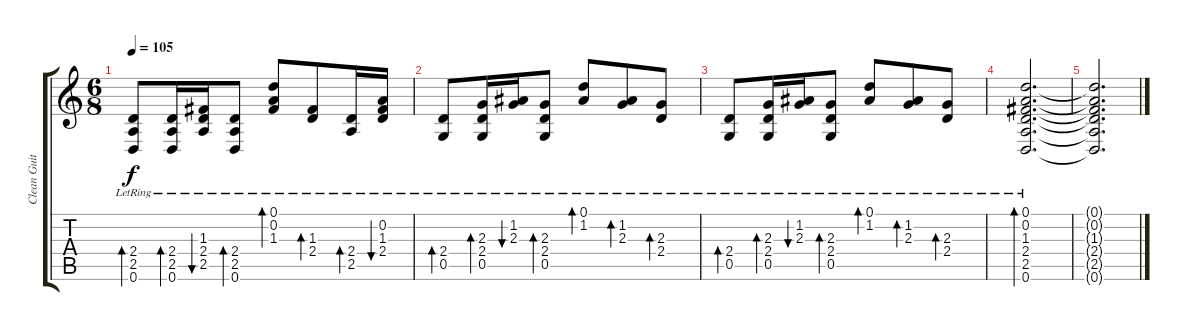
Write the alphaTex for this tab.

\track ("Clean Guitar" "Clean Guit") {instrument electricguitarclean}
\staff {score tabs}
\tuning (D4 A3 F3 C3 G2 D2) {hide}
\ts (6 8)
\tempo 105
\clef g2
\ks c
(2.4{lr} 2.5{lr} 0.6{lr}).8{bd 60 dy f} (2.4{lr} 2.5{lr} 0.6{lr}).16{bd 60} (1.3{lr} 2.4{lr} 2.5{lr}).16{bu 60} (2.4{lr} 2.5{lr} 0.6{lr}).8{bd 60} (0.1{lr} 0.2{lr} 1.3{lr}).8{bd 60} (1.3{lr} 2.4{lr}).8{bd 60} (2.4{lr} 2.5{lr}).16{bd 60} (0.2{lr} 1.3{lr} 2.4{lr}).16{bu 60} |
(2.4{lr} 0.5{lr}).8{bd 60} (2.3{lr} 2.4{lr} 0.5{lr}).16{bd 60} (1.2{lr} 2.3{lr}).16{bu 60} (2.3{lr} 2.4{lr} 0.5{lr}).8{bd 60} (0.1{lr} 1.2{lr}).8{bd 60} (1.2{lr} 2.3{lr}).8{bd 60} (2.3{lr} 2.4{lr}).8{bd 60} |
(2.4{lr} 0.5{lr}).8{bd 60} (2.3{lr} 2.4{lr} 0.5{lr}).16{bd 60} (1.2{lr} 2.3{lr}).16{bu 60} (2.3{lr} 2.4{lr} 0.5{lr}).8{bd 60} (0.1{lr} 1.2{lr}).8{bd 60} (1.2{lr} 2.3{lr}).8{bd 60} (2.3{lr} 2.4{lr}).8{bd 60} |
(0.1{lr} 0.2{lr} 1.3{lr} 2.4{lr} 2.5{lr} 0.6{lr}).2{d bd 60} |
(0.1{t} 0.2{t} 1.3{t} 2.4{t} 2.5{t} 0.6{t}).2{d}
